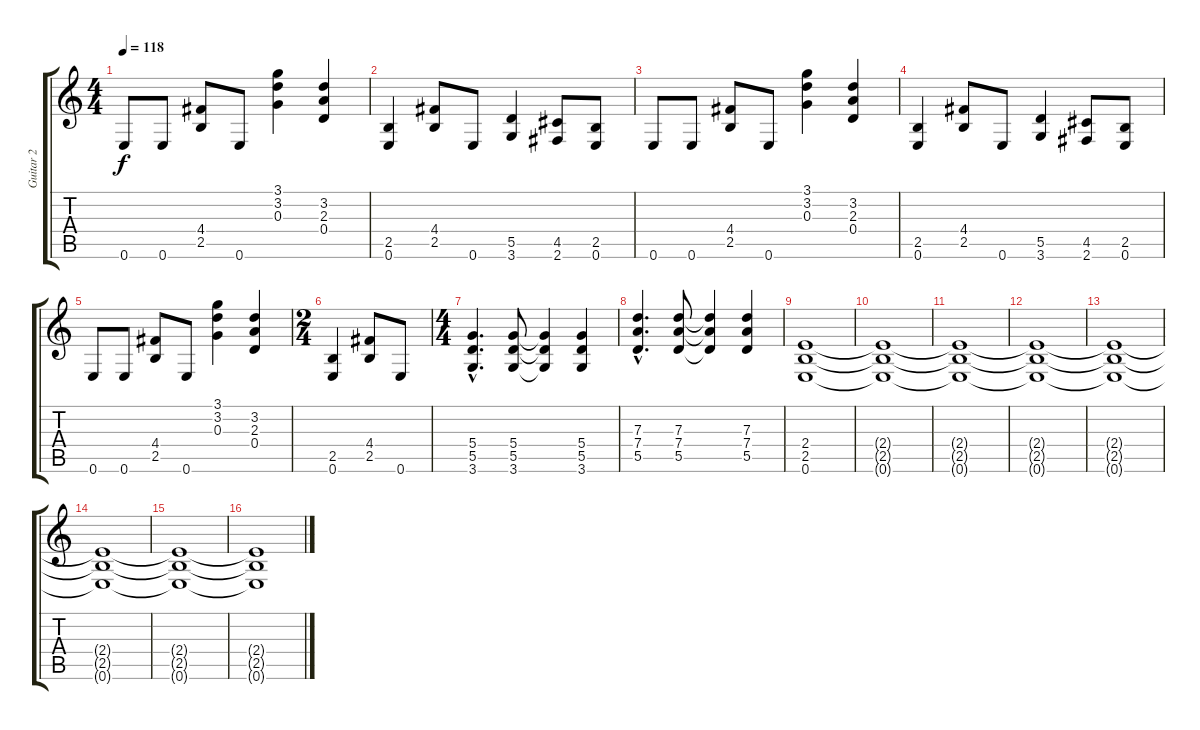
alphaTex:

\track ("Guitar 2" "Guitar 2") {instrument distortionguitar}
\staff {score tabs}
\tuning (E4 B3 G3 D3 A2 E2) {hide}
\ts (4 4)
\tempo 118
\clef g2
\ks c
0.6.8{dy f} 0.6.8 (4.4 2.5).8 0.6.8 (3.1 3.2 0.3).4 (3.2 2.3 0.4).4 |
(2.5 0.6).4 (4.4 2.5).8 0.6.8 (5.5 3.6).4 (4.5 2.6).8 (2.5 0.6).8 |
0.6.8 0.6.8 (4.4 2.5).8 0.6.8 (3.1 3.2 0.3).4 (3.2 2.3 0.4).4 |
(2.5 0.6).4 (4.4 2.5).8 0.6.8 (5.5 3.6).4 (4.5 2.6).8 (2.5 0.6).8 |
0.6.8 0.6.8 (4.4 2.5).8 0.6.8 (3.1 3.2 0.3).4 (3.2 2.3 0.4).4 |
\ts (2 4)
(2.5 0.6).4 (4.4 2.5).8 0.6.8 |
\ts (4 4)
(5.4{hac} 5.5{hac} 3.6{hac}).4{d} (5.4 5.5 3.6).8 (5.4{t} 5.5{t} 3.6{t}).4 (5.4 5.5 3.6).4 |
(7.3{hac} 7.4{hac} 5.5{hac}).4{d} (7.3 7.4 5.5).8 (7.3{t} 7.4{t} 5.5{t}).4 (7.3 7.4 5.5).4 |
(2.4 2.5 0.6).1 |
(2.4{t} 2.5{t} 0.6{t}).1 |
(2.4{t} 2.5{t} 0.6{t}).1 |
(2.4{t} 2.5{t} 0.6{t}).1 |
(2.4{t} 2.5{t} 0.6{t}).1 |
(2.4{t} 2.5{t} 0.6{t}).1 |
(2.4{t} 2.5{t} 0.6{t}).1 |
(2.4{t} 2.5{t} 0.6{t}).1
